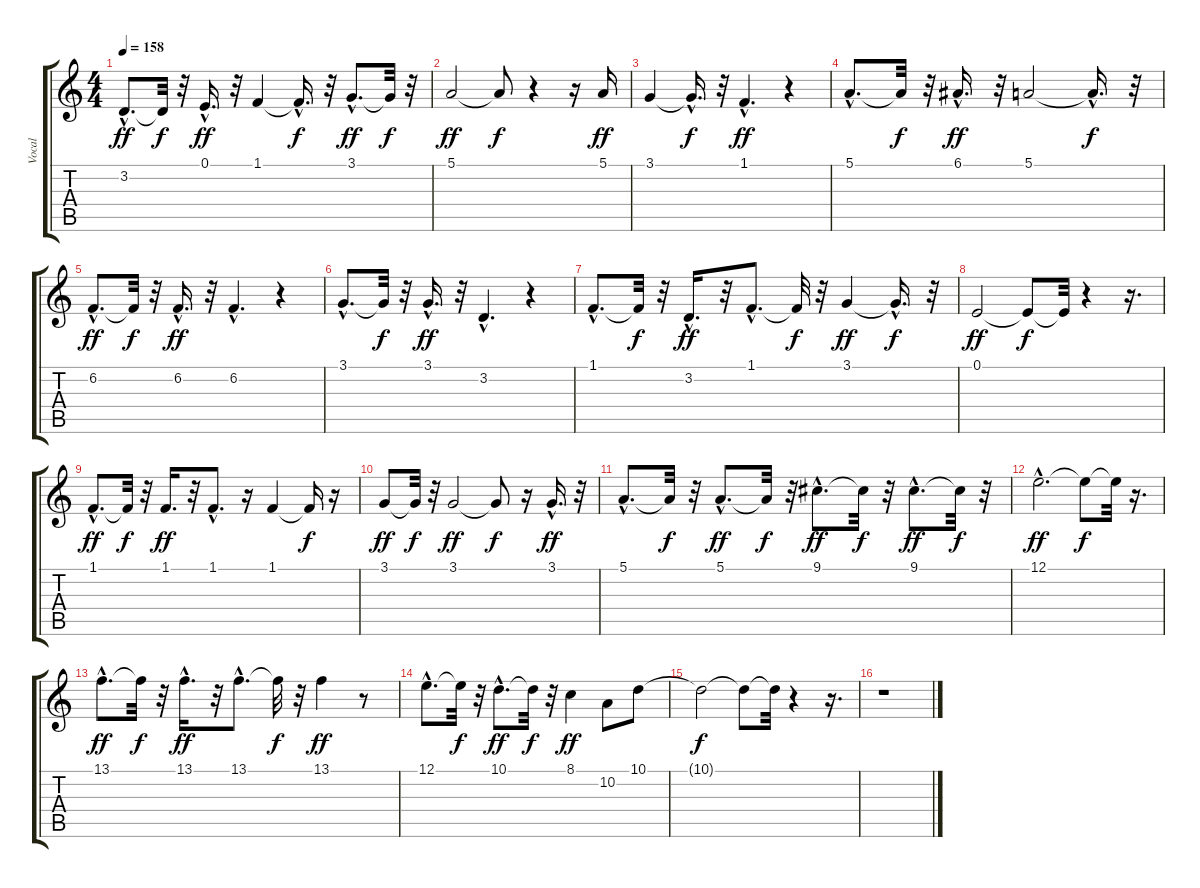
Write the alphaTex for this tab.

\track ("Vocal" "Vocal") {instrument clarinet}
\staff {score tabs}
\tuning (E4 B3 G3 D3 A2 E2) {hide}
\ts (4 4)
\tempo 158
\clef g2
\ks c
3.2{hac}.8{d dy ff} 3.2{t}.32{dy f} r.32 0.1{hac}.16{d dy ff} r.32 1.1.4 1.1{hac t}.16{d dy f} r.32 3.1{hac}.8{d dy ff} 3.1{t}.32{dy f} r.32 |
5.1.2{dy ff} 5.1{t}.8{dy f} r.4 r.16 5.1.16{dy ff} |
3.1.4 3.1{hac t}.16{d dy f} r.32 1.1{hac}.4{d dy ff} r.4 |
5.1{hac}.8{d} 5.1{t}.32{dy f} r.32 6.1{hac}.16{d dy ff} r.32 5.1.2 5.1{hac t}.16{d dy f} r.32 |
6.2{hac}.8{d dy ff} 6.2{t}.32{dy f} r.32 6.2{hac}.16{d dy ff} r.32 6.2{hac}.4{d} r.4 |
3.1{hac}.8{d} 3.1{t}.32{dy f} r.32 3.1{hac}.16{d dy ff} r.32 3.2{hac}.4{d} r.4 |
1.1{hac}.8{d} 1.1{t}.32{dy f} r.32 3.2{hac}.16{d dy ff} r.32 1.1{hac}.8{d} 1.1{t}.32{dy f} r.32 3.1.4{dy ff} 3.1{hac t}.16{d dy f} r.32 |
0.1.2{dy ff} 0.1{t}.8{dy f} 0.1{t}.32 r.4 r.16{d} |
1.1{hac}.8{d dy ff} 1.1{t}.32{dy f} r.32 1.1.16{d dy ff} r.32 1.1{hac}.8{d} r.16 1.1.4 1.1{t}.16{dy f} r.16 |
3.1.8{dy ff} 3.1{t}.32{dy f} r.32 3.1.2{dy ff} 3.1{t}.8{dy f} r.16 3.1{hac}.16{d dy ff} r.32 |
5.1{hac}.8{d} 5.1{t}.32{dy f} r.32 5.1{hac}.8{d dy ff} 5.1{t}.32{dy f} r.32 9.1{hac}.8{d dy ff} 9.1{t}.32{dy f} r.32 9.1{hac}.8{d dy ff} 9.1{t}.32{dy f} r.32 |
12.1{hac}.2{d dy ff} 12.1{t}.8{dy f} 12.1{t}.32 r.16{d} |
13.1{hac}.8{d dy ff} 13.1{t}.32{dy f} r.32 13.1{hac}.16{d dy ff} r.32 13.1{hac}.8{d} 13.1{t}.32{dy f} r.32 13.1.4{dy ff} r.8 |
12.1{hac}.8{d} 12.1{t}.32{dy f} r.32 10.1{hac}.8{d dy ff} 10.1{t}.32{dy f} r.32 8.1.4{dy ff} 10.2.8 10.1.8 |
10.1{t}.2{dy f} 10.1{t}.8 10.1{t}.32 r.4 r.16{d} |
r.1
